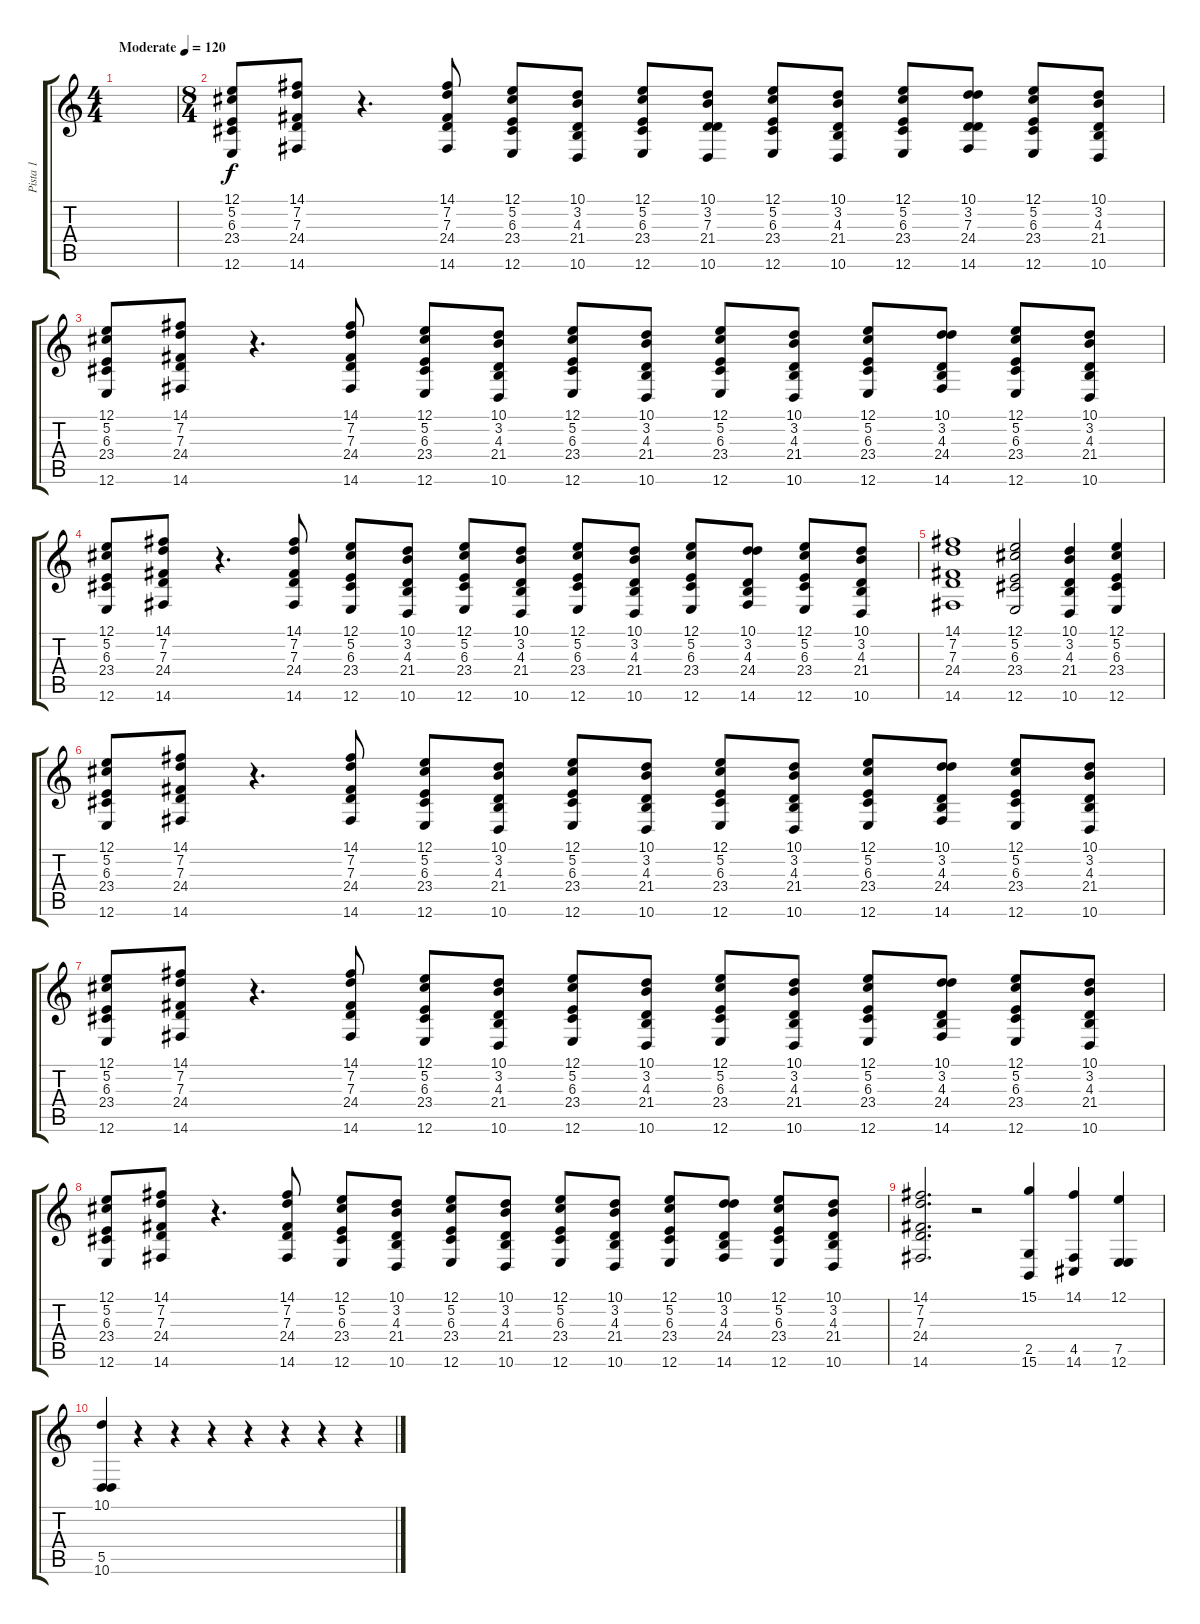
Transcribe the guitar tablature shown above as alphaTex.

\track ("Pista 1" "Pista 1") {instrument glockenspiel}
\staff {score tabs}
\tuning (E4 B3 G3 D3 A2 E2) {hide}
\ts (4 4)
\tempo (120 "Moderate")
\clef g2
\ks c
|
\ts (8 4)
(12.1 5.2 6.3 23.4 12.6).8 (14.1 7.2 7.3 24.4 14.6).8 r.4{d} (14.1 7.2 7.3 24.4 14.6).8 (12.1 5.2 6.3 23.4 12.6).8 (10.1 3.2 4.3 21.4 10.6).8 (12.1 5.2 6.3 23.4 12.6).8 (10.1 3.2 7.3 21.4 10.6).8 (12.1 5.2 6.3 23.4 12.6).8 (10.1 3.2 4.3 21.4 10.6).8 (12.1 5.2 6.3 23.4 12.6).8 (10.1 3.2 7.3 24.4 14.6).8 (12.1 5.2 6.3 23.4 12.6).8 (10.1 3.2 4.3 21.4 10.6).8 |
(12.1 5.2 6.3 23.4 12.6).8 (14.1 7.2 7.3 24.4 14.6).8 r.4{d} (14.1 7.2 7.3 24.4 14.6).8 (12.1 5.2 6.3 23.4 12.6).8 (10.1 3.2 4.3 21.4 10.6).8 (12.1 5.2 6.3 23.4 12.6).8 (10.1 3.2 4.3 21.4 10.6).8 (12.1 5.2 6.3 23.4 12.6).8 (10.1 3.2 4.3 21.4 10.6).8 (12.1 5.2 6.3 23.4 12.6).8 (10.1 3.2 4.3 24.4 14.6).8 (12.1 5.2 6.3 23.4 12.6).8 (10.1 3.2 4.3 21.4 10.6).8 |
(12.1 5.2 6.3 23.4 12.6).8 (14.1 7.2 7.3 24.4 14.6).8 r.4{d} (14.1 7.2 7.3 24.4 14.6).8 (12.1 5.2 6.3 23.4 12.6).8 (10.1 3.2 4.3 21.4 10.6).8 (12.1 5.2 6.3 23.4 12.6).8 (10.1 3.2 4.3 21.4 10.6).8 (12.1 5.2 6.3 23.4 12.6).8 (10.1 3.2 4.3 21.4 10.6).8 (12.1 5.2 6.3 23.4 12.6).8 (10.1 3.2 4.3 24.4 14.6).8 (12.1 5.2 6.3 23.4 12.6).8 (10.1 3.2 4.3 21.4 10.6).8 |
(14.1 7.2 7.3 24.4 14.6).1 (12.1 5.2 6.3 23.4 12.6).2 (10.1 3.2 4.3 21.4 10.6).4 (12.1 5.2 6.3 23.4 12.6).4 |
(12.1 5.2 6.3 23.4 12.6).8 (14.1 7.2 7.3 24.4 14.6).8 r.4{d} (14.1 7.2 7.3 24.4 14.6).8 (12.1 5.2 6.3 23.4 12.6).8 (10.1 3.2 4.3 21.4 10.6).8 (12.1 5.2 6.3 23.4 12.6).8 (10.1 3.2 4.3 21.4 10.6).8 (12.1 5.2 6.3 23.4 12.6).8 (10.1 3.2 4.3 21.4 10.6).8 (12.1 5.2 6.3 23.4 12.6).8 (10.1 3.2 4.3 24.4 14.6).8 (12.1 5.2 6.3 23.4 12.6).8 (10.1 3.2 4.3 21.4 10.6).8 |
(12.1 5.2 6.3 23.4 12.6).8 (14.1 7.2 7.3 24.4 14.6).8 r.4{d} (14.1 7.2 7.3 24.4 14.6).8 (12.1 5.2 6.3 23.4 12.6).8 (10.1 3.2 4.3 21.4 10.6).8 (12.1 5.2 6.3 23.4 12.6).8 (10.1 3.2 4.3 21.4 10.6).8 (12.1 5.2 6.3 23.4 12.6).8 (10.1 3.2 4.3 21.4 10.6).8 (12.1 5.2 6.3 23.4 12.6).8 (10.1 3.2 4.3 24.4 14.6).8 (12.1 5.2 6.3 23.4 12.6).8 (10.1 3.2 4.3 21.4 10.6).8 |
(12.1 5.2 6.3 23.4 12.6).8 (14.1 7.2 7.3 24.4 14.6).8 r.4{d} (14.1 7.2 7.3 24.4 14.6).8 (12.1 5.2 6.3 23.4 12.6).8 (10.1 3.2 4.3 21.4 10.6).8 (12.1 5.2 6.3 23.4 12.6).8 (10.1 3.2 4.3 21.4 10.6).8 (12.1 5.2 6.3 23.4 12.6).8 (10.1 3.2 4.3 21.4 10.6).8 (12.1 5.2 6.3 23.4 12.6).8 (10.1 3.2 4.3 24.4 14.6).8 (12.1 5.2 6.3 23.4 12.6).8 (10.1 3.2 4.3 21.4 10.6).8 |
(14.1 7.2 7.3 24.4 14.6).2{d} r.2 (15.1 2.5 15.6).4{dy f} (14.1 4.5 14.6).4 (12.1 7.5 12.6).4 |
(10.1 5.5 10.6).4 r.4 r.4 r.4 r.4 r.4 r.4 r.4
